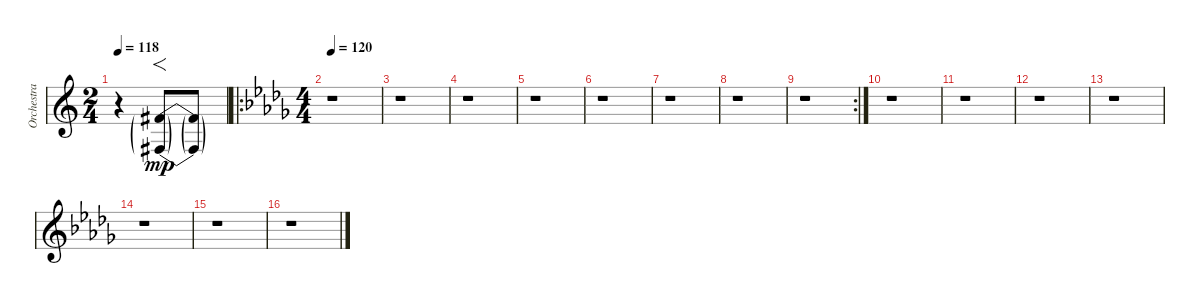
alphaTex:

\track ("Orchestra Hits" "Orchestra ") {instrument orchestrahit}
\staff {score}
\tuning (E4 B3 G3 D3 A2 E2) {hide}
\ts (2 4)
\tempo 118
\clef g2
\ks c
r.4{dy mp} (7.2{be (bendrelease 0 0 50 2 50 2 60 0) g} 4.4{be (bendrelease 0 0 50 2 50 2 60 0) g}).8{f} (7.2{t} 4.4{t}).8 |
\ro
\ts (4 4)
\tempo 120
\ks bbminor
r.1 |
r.1 |
r.1 |
r.1 |
r.1 |
r.1 |
r.1 |
\rc 2
r.1 |
r.1 |
r.1 |
r.1 |
r.1 |
r.1 |
r.1 |
r.1
